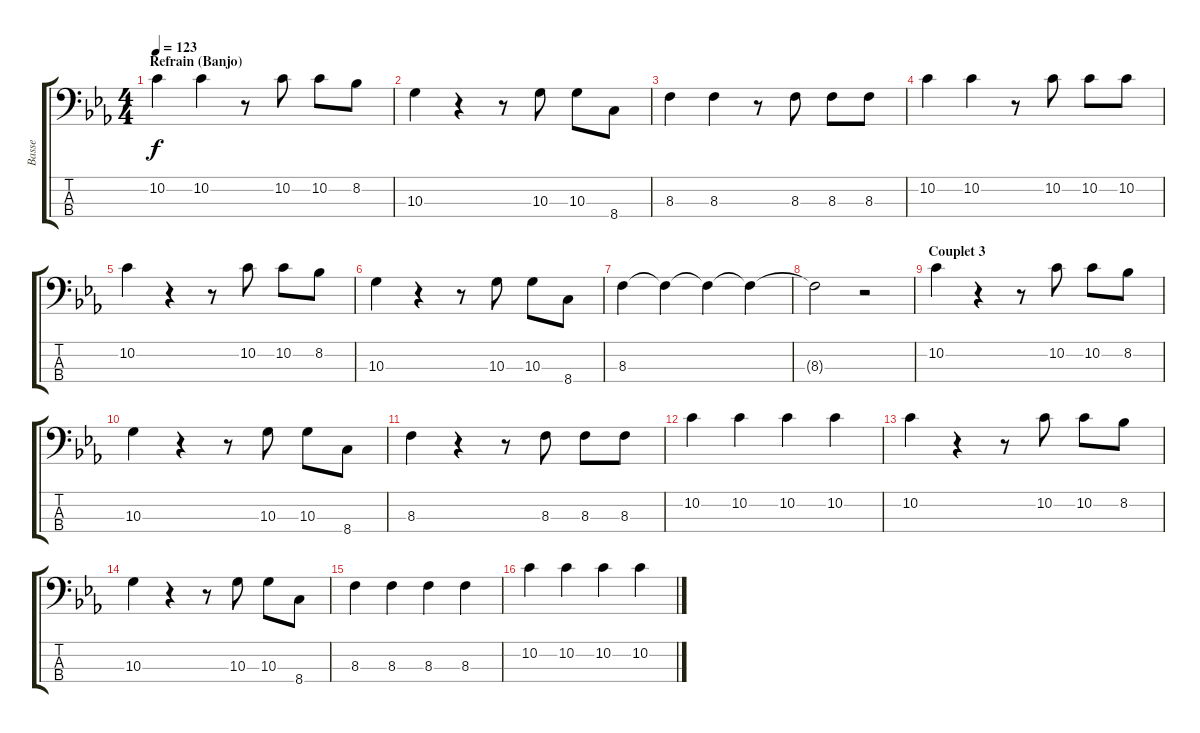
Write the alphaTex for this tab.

\track ("Basse" "Basse") {instrument electricbasspick}
\staff {score tabs}
\tuning (G2 D2 A1 E1) {hide}
\ts (4 4)
\section ("" "Refrain (Banjo)")
\tempo 123
\clef f4
\ks cminor
10.2.4{dy f} 10.2.4 r.8 10.2.8 10.2.8 8.2.8 |
10.3.4 r.4 r.8 10.3.8 10.3.8 8.4.8 |
8.3.4 8.3.4 r.8 8.3.8 8.3.8 8.3.8 |
10.2.4 10.2.4 r.8 10.2.8 10.2.8 10.2.8 |
10.2.4 r.4 r.8 10.2.8 10.2.8 8.2.8 |
10.3.4 r.4 r.8 10.3.8 10.3.8 8.4.8 |
8.3.4 8.3{t}.4 8.3{t}.4 8.3{t}.4 |
8.3{t}.2 r.2 |
\section ("" "Couplet 3")
10.2.4 r.4 r.8 10.2.8 10.2.8 8.2.8 |
10.3.4 r.4 r.8 10.3.8 10.3.8 8.4.8 |
8.3.4 r.4 r.8 8.3.8 8.3.8 8.3.8 |
10.2.4 10.2.4 10.2.4 10.2.4 |
10.2.4 r.4 r.8 10.2.8 10.2.8 8.2.8 |
10.3.4 r.4 r.8 10.3.8 10.3.8 8.4.8 |
8.3.4 8.3.4 8.3.4 8.3.4 |
10.2.4 10.2.4 10.2.4 10.2.4
